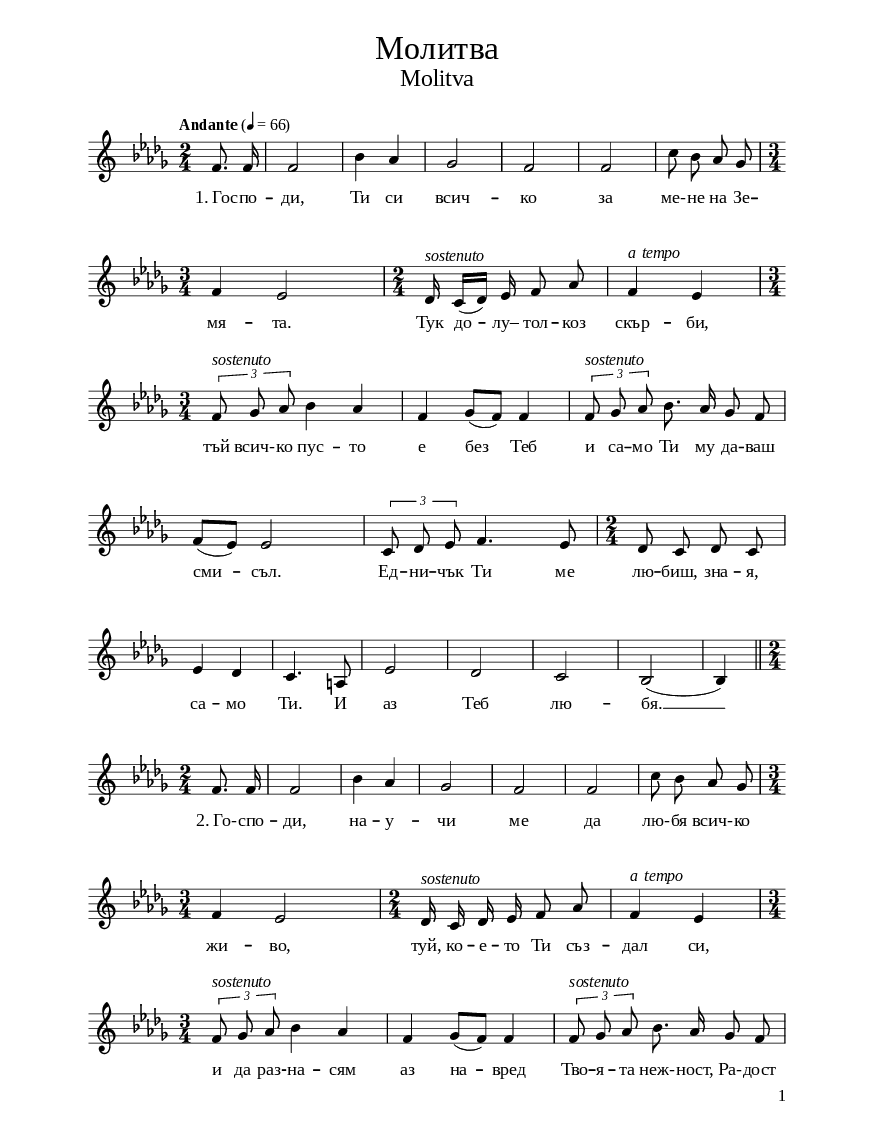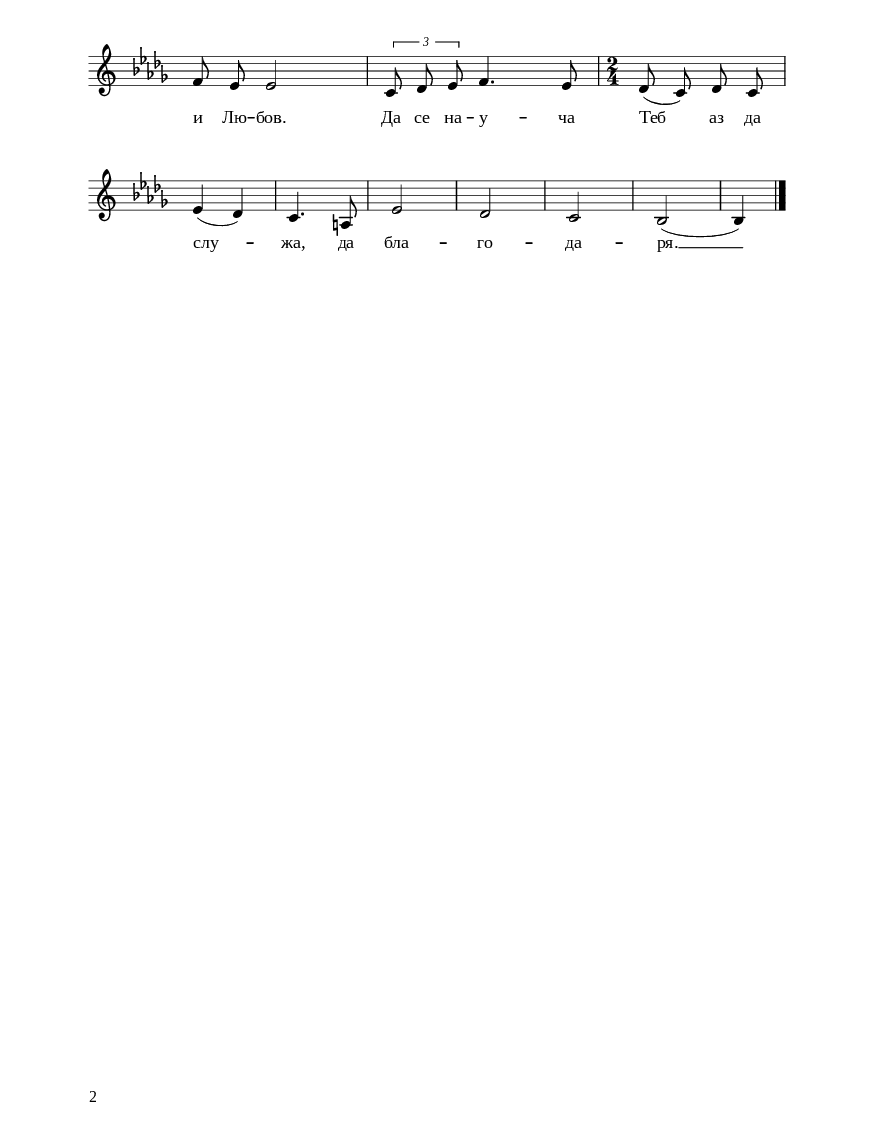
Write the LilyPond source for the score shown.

\version "2.24.2"

% include paper part and global functions
\include "include/globals.ily"

\bookpart {
  \label #'ref179
  \tocItem \markup "Молитва (Господи, Ти Си) – Molitva (Gospodi, Ti Si) "
  \include "include/bookpart-paper.ily"
  \score {
    \include "include/score-layout.ily"

    \new Voice \absolute {
      \clef treble
      \key bes \minor
      \time 2/4
      \tempoFunc "Andante" 4 "66"
      \autoBeamOff
      \partial 4
      f'8.  f'16 | % 2
      f'2 | % 3
      bes'4  as'4 | % 4
      ges'2 | % 5
      f'2 | % 6
      f'2  | % 7
      c''8  bes'8  as'8  ges'8 \break  | % 8
      \time 3/4  | % 8
      f'4  es'2 | % 9
      \time 2/4  | % 9

     des'16^\markup { \italic {sostenuto} }  
      c'16
      ([des'16])  es'16
      f'8  as'8 |
      f'4 ^\markup{ \italic {a tempo} }  es'4 \break | % 11
      \time 3/4  | % 11
      \times 2/3  {
        f'8 ^\markup{ \italic {sostenuto} }  ges'8
        as'8
      }
      bes'4  as'4 | % 12
      f'4  ges'8 ( [  f'8 ) ]  f'4 | % 13
      \times 2/3  {
        f'8 ^\markup{ \italic {sostenuto} }  ges'8
        as'8
      }
      bes'8.  as'16  ges'8  f'8 \break | % 14
       f'8 ( [  es'8 ) ]  es'2
      | % 15

      \times 2/3  {
        c'8  des'8  es'8
      }
      f'4.  es'8 | % 16
      \time 2/4  | % 16
      des'8  c'8 
      des'8  c'8 \break | % 17
      es'4  des'4 | % 18
      c'4.  a8 | % 19
      es'2 |
      des'2 | % 21
      c'2 | % 22
      bes2 ( | bes4 ) \bar "||" \break

      \time 2/4

      \autoBeamOff
      \partial 4
      f'8.  f'16 | % 2
      f'2 | % 3
      bes'4  as'4 | % 4
      ges'2 | % 5
      f'2 | % 6
      f'2  | % 7
      c''8  bes'8  as'8  ges'8 \break | % 8
      \time 3/4  | % 8
      f'4  es'2 | % 9
      \time 2/4  | % 9

      des'16^\markup { \italic {sostenuto} } 
      c'16  
      des'16  es'16
      f'8  as'8 |
      f'4 ^\markup{ \italic {a tempo} }  es'4 \break | % 11
      \time 3/4  | % 11
      \times 2/3  {
        f'8 ^\markup{ \italic {sostenuto} }  ges'8
        as'8
      }
      bes'4  as'4 | % 12
      f'4  ges'8 ( [  f'8 ) ]  f'4 | % 13
      \times 2/3  {
        f'8 ^\markup{ \italic {sostenuto} }  ges'8
        as'8
      }
      bes'8.  as'16  ges'8  f'8 \break | % 14
        f'8 es'8 es'2
      | % 15

      \times 2/3  {
        c'8  des'8  es'8
      }
      f'4.  es'8 | % 16
      \time 2/4  | % 16
       des'8 (  c'8 )
      des'8  c'8 \break | % 17
      es'4 ( des'4 )| % 18
      c'4.   a8  | % 19
      es'2 |
      des'2 | % 21
      c'2 | % 22
      bes2 ( | bes4 ) \bar "|."

    }

    \addlyrics {
      "1. Гос" -- по -- ди, Ти си всич -- ко
      за "ме-" -- не на Зе -- мя -- та. Тук
      до -- лу– тол -- коз скър --
      би, тъй "всич-" -- ко пус -- то е
      без  Теб и са -- мо Ти му да
      -- ваш сми -- съл. Ед -- ни -- чък
      Ти ме лю -- биш, зна -- я, са -- мо
      Ти. И аз Теб лю -- бя. __

      "2. Го-" -- спо -- ди, на -- у -- чи ме
      да "лю-" -- бя "всич-" -- ко жи -- во,
      туй, ко -- е -- то Ти съз -- дал си,
      и да раз -- на -- сям аз на -- вред
      Тво -- я -- та "неж-" -- ност,
      "Ра-" -- дост и Лю -- бов.
      Да се на -- у -- ча
      Теб  аз да слу -- жа, да бла -- го --  да -- ря. __

    }

    \header {
      title = \titleFunc "Молитва" "Molitva"
    }

    \midi{}

  } % score



  % include foreign translation(s) of the song
  
} % bookpart

% Più mosso
%
